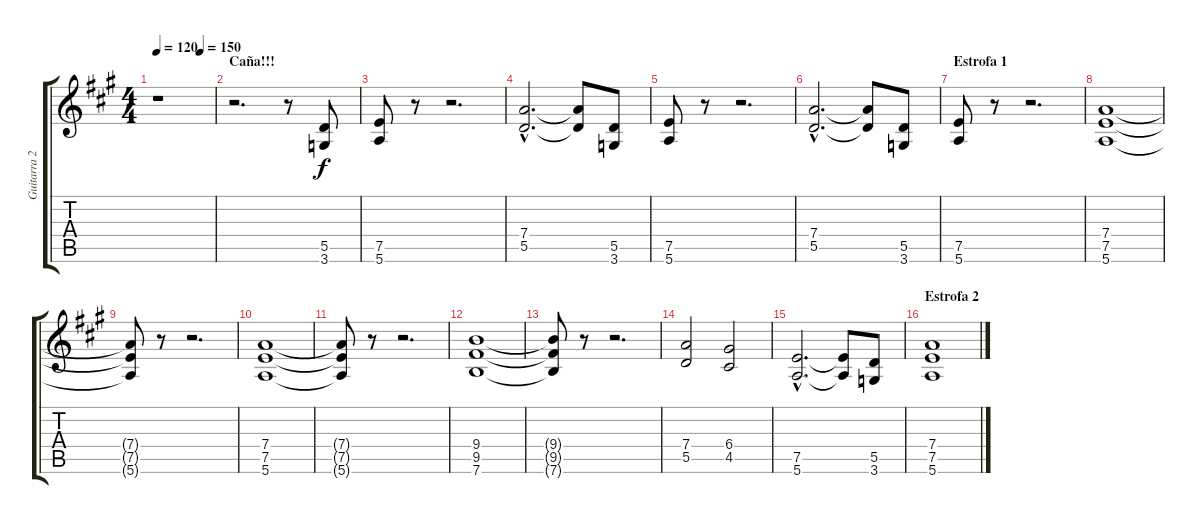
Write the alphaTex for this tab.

\track ("Guitarra 2" "Guitarra 2") {instrument overdrivenguitar}
\staff {score tabs}
\tuning (E4 B3 G3 D3 A2 E2) {hide}
\ts (4 4)
\tempo 120
\tempo (150 0.75)
\clef g2
\ks a
r.1{dy f} |
\section ("" "Caña!!!")
r.2{d} r.8 (5.5 3.6).8 |
(7.5 5.6).8 r.8 r.2{d} |
(7.4{hac} 5.5{hac}).2{d} (7.4{t} 5.5{t}).8 (5.5 3.6).8 |
(7.5 5.6).8 r.8 r.2{d} |
(7.4{hac} 5.5{hac}).2{d} (7.4{t} 5.5{t}).8 (5.5 3.6).8 |
\section ("" "Estrofa 1")
(7.5 5.6).8 r.8 r.2{d} |
(7.4 7.5 5.6).1 |
(7.4{t} 7.5{t} 5.6{t}).8 r.8 r.2{d} |
(7.4 7.5 5.6).1 |
(7.4{t} 7.5{t} 5.6{t}).8 r.8 r.2{d} |
(9.4 9.5 7.6).1 |
(9.4{t} 9.5{t} 7.6{t}).8 r.8 r.2{d} |
(7.4 5.5).2 (6.4 4.5).2 |
(7.5{hac} 5.6{hac}).2{d} (7.5{t} 5.6{t}).8 (5.5 3.6).8 |
\section ("" "Estrofa 2")
(7.4 7.5 5.6).1
